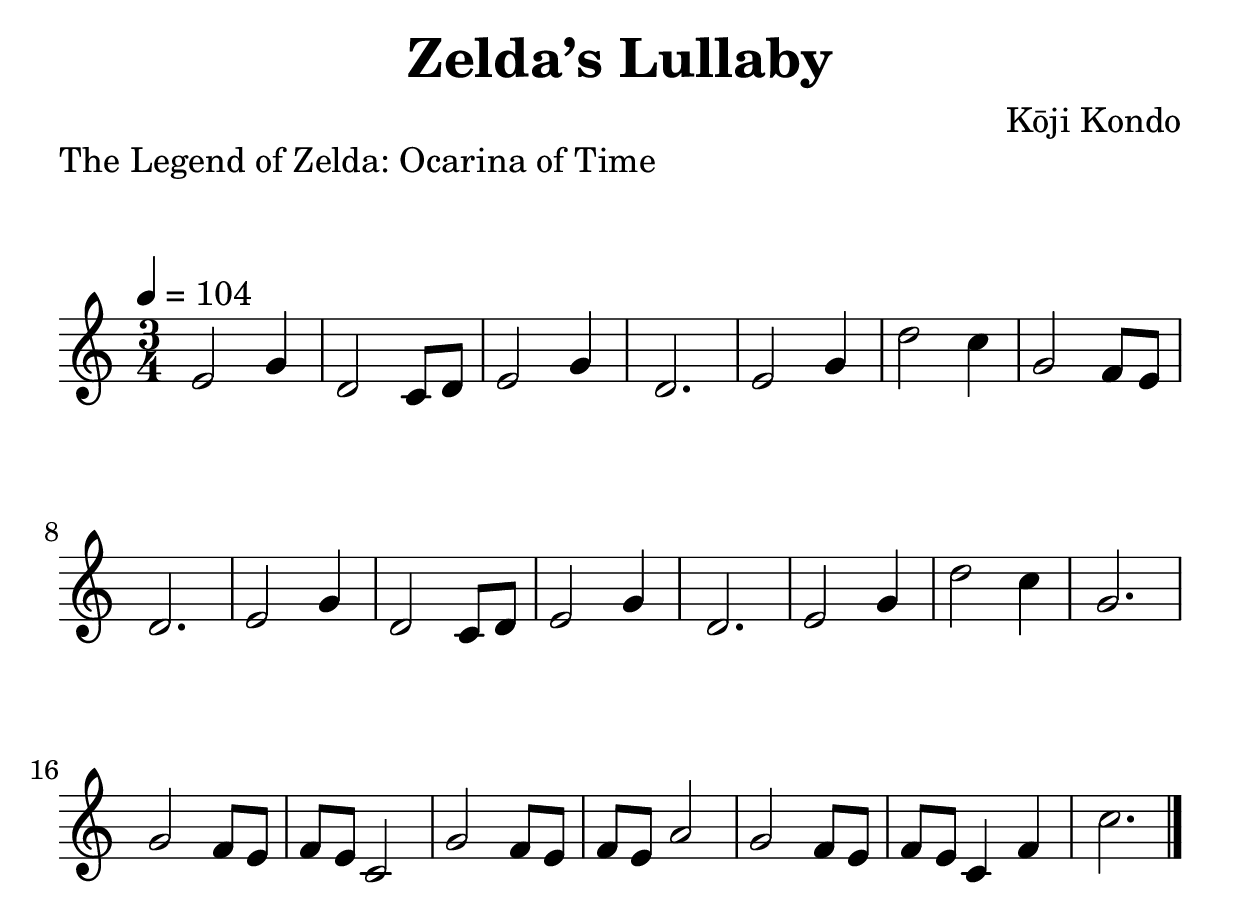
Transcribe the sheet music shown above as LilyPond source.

\version "2.20.0"

\include "header.ily"

\header {
  title = "Zelda’s Lullaby"
  piece = "The Legend of Zelda: Ocarina of Time"
}

song = \relative c'' {
  \tempo 4 = 104
  \time 3/4

  e2 g4 | % 1
  d2 c8 d | % 2
  e2 g4 | % 3
  d2. | % 4
  e2 g4 | % 5
  d'2 c4 | % 6
  g2 f8 e | % 7
  d2. | % 8
  e2 g4 | % 9
  d2 c8 d | % 10
  e2 g4 | % 11
  d2. | % 12
  e2 g4 | % 13
  d'2 c4 | % 14
  g2. | % 15
  g2 f8 e | % 16
  f e c2 | % 17
  g'2 f8 e | % 18
  f e a2 | % 19
  g2 f8 e | % 20
  f e c4 f | % 21
  c'2. \bar "|." % 22
}

\include "articulate.ly"

staff = \new Staff \with { midiInstrument = "ocarina" } {
  \clef "treble^8"
  \song
}

\score {
  \staff

  \layout {
    \context {
      \Score
      \omit ClefModifier
    }
  }
}

\score {
  \unfoldRepeats \articulate \staff

  \midi {}
}

